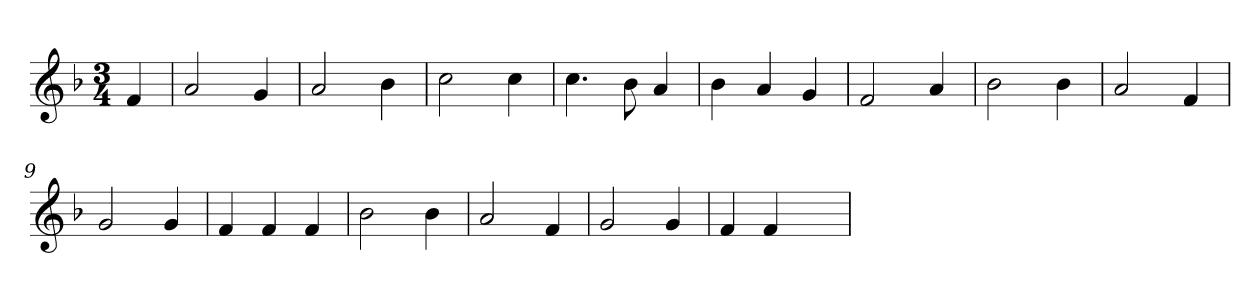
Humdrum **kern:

**kern
*part1
*staff1
*clefG2
*k[b-]
*F:
*M3/4
=
4f
=1
2a
4g
=2
2a
4b-
=3
2cc
4cc
=4
4.cc
8b-
4a
=5
4b-
4a
4g
=6
2f
4a
=7
2b-
4b-
=8
2a
4f
=9
2g
4g
=10
4f
4f
4f
=11
2b-
4b-
=12
2a
4f
=13
2g
4g
=14
4f
4f
4ryy
=
*-
